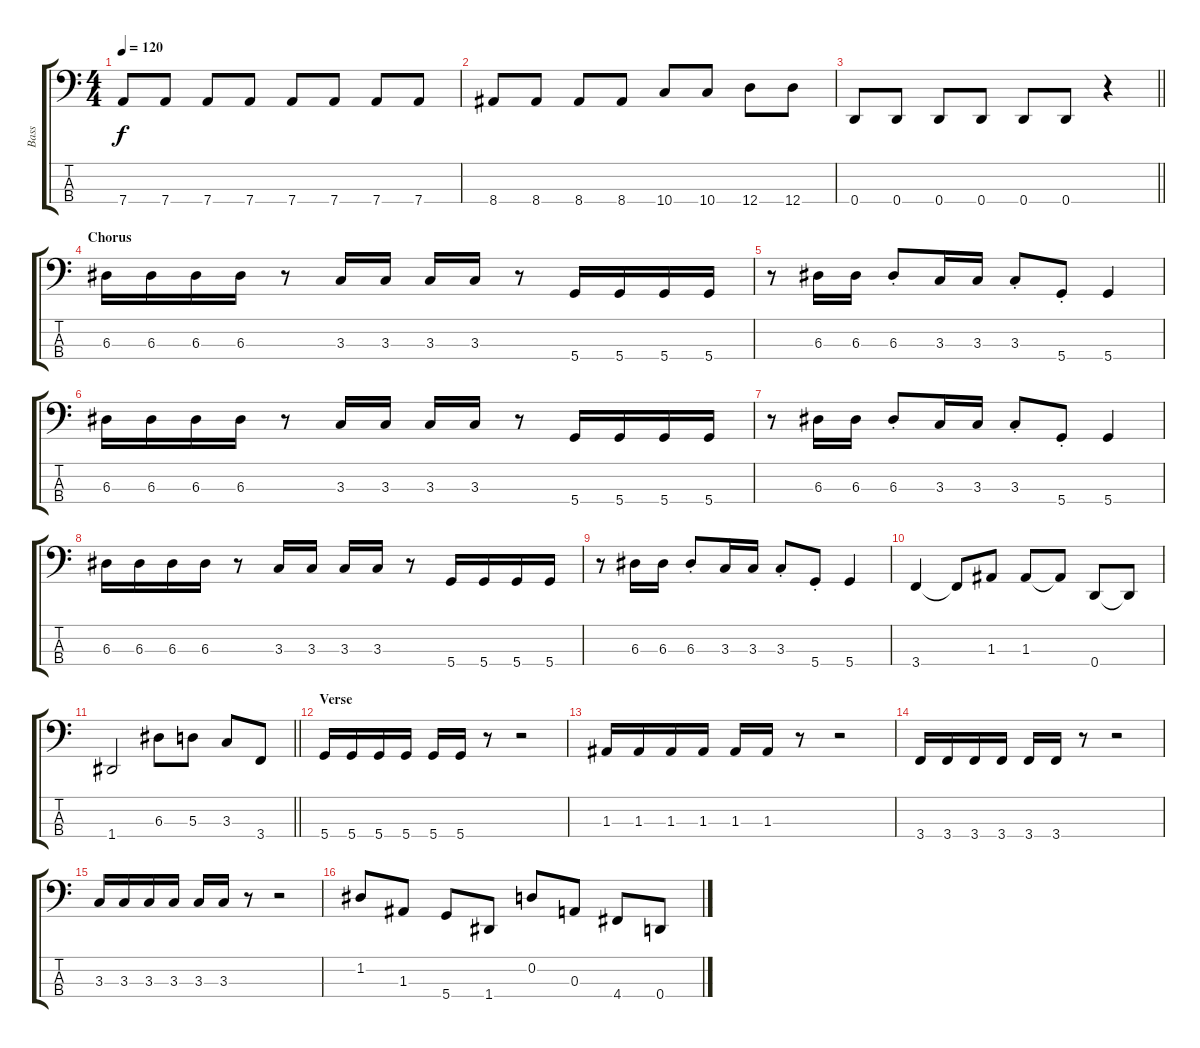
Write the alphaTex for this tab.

\track ("Bass" "Bass") {instrument electricbassfinger}
\staff {score tabs}
\tuning (G2 D2 A1 D1) {hide}
\ts (4 4)
\tempo 120
\clef f4
\ks c
7.4.8{dy f} 7.4.8 7.4.8 7.4.8 7.4.8 7.4.8 7.4.8 7.4.8 |
8.4.8 8.4.8 8.4.8 8.4.8 10.4.8 10.4.8 12.4.8 12.4.8 |
\barLineRight lightlight
0.4.8 0.4.8 0.4.8 0.4.8 0.4.8 0.4.8 r.4 |
\section ("" "Chorus")
6.3.16 6.3.16 6.3.16 6.3.16 r.8 3.3.16 3.3.16 3.3.16 3.3.16 r.8 5.4.16 5.4.16 5.4.16 5.4.16 |
r.8 6.3.16 6.3.16 6.3{st}.8 3.3.16 3.3.16 3.3{st}.8 5.4{st}.8 5.4.4 |
6.3.16 6.3.16 6.3.16 6.3.16 r.8 3.3.16 3.3.16 3.3.16 3.3.16 r.8 5.4.16 5.4.16 5.4.16 5.4.16 |
r.8 6.3.16 6.3.16 6.3{st}.8 3.3.16 3.3.16 3.3{st}.8 5.4{st}.8 5.4.4 |
6.3.16 6.3.16 6.3.16 6.3.16 r.8 3.3.16 3.3.16 3.3.16 3.3.16 r.8 5.4.16 5.4.16 5.4.16 5.4.16 |
r.8 6.3.16 6.3.16 6.3{st}.8 3.3.16 3.3.16 3.3{st}.8 5.4{st}.8 5.4.4 |
3.4.4 3.4{t}.8 1.3.8 1.3.8 1.3{t}.8 0.4.8 0.4{t}.8 |
\barLineRight lightlight
1.4.2 6.3.8 5.3.8 3.3.8 3.4.8 |
\section ("" "Verse")
5.4.16 5.4.16 5.4.16 5.4.16 5.4.16 5.4.16 r.8 r.2 |
1.3.16 1.3.16 1.3.16 1.3.16 1.3.16 1.3.16 r.8 r.2 |
3.4.16 3.4.16 3.4.16 3.4.16 3.4.16 3.4.16 r.8 r.2 |
3.3.16 3.3.16 3.3.16 3.3.16 3.3.16 3.3.16 r.8 r.2 |
1.2.8 1.3.8 5.4.8 1.4.8 0.2.8 0.3.8 4.4.8 0.4.8
